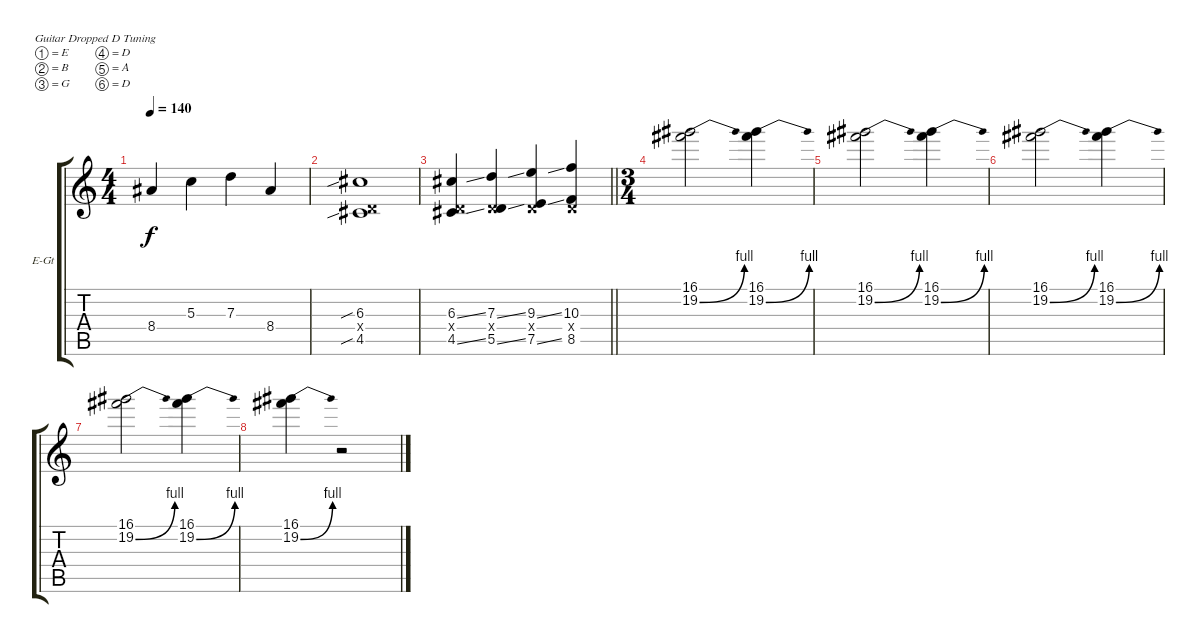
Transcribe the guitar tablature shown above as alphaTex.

\bracketExtendMode groupsimilarinstruments
\firstSystemTrackNameOrientation horizontal
\otherSystemsTrackNameOrientation horizontal
\track ("Lead Guitar" "E-Gt") {instrument distortionguitar}
\staff {score tabs}
\tuning (E4 B3 G3 D3 A2 D2)
\ts (4 4)
\tempo 140
\clef g2
\ks c
8.4.4{dy f} 5.3.4 7.3.4 8.4.4 |
(6.3{sib} 0.4{x} 4.5{sib}).1 |
\barLineRight lightlight
(6.3{ss} 0.4{x} 4.5{ss}).4 (7.3{ss} 0.4{x} 5.5{ss}).4 (9.3{ss} 0.4{x} 7.5{ss}).4 (10.3 0.4{x} 8.5).4 |
\ts (3 4)
\beaming (8 2 2 2 2)
(16.1 19.2{be (bend 0 0 60 4)}).2 (16.1 19.2{be (bend 0 0 60 4)}).4 |
(16.1 19.2{be (bend 0 0 60 4)}).2 (16.1 19.2{be (bend 0 0 60 4)}).4 |
(16.1 19.2{be (bend 0 0 60 4)}).2 (16.1 19.2{be (bend 0 0 60 4)}).4 |
(16.1 19.2{be (bend 0 0 60 4)}).2 (16.1 19.2{be (bend 0 0 60 4)}).4 |
(16.1 19.2{be (bend 0 0 60 4)}).4 r.2
